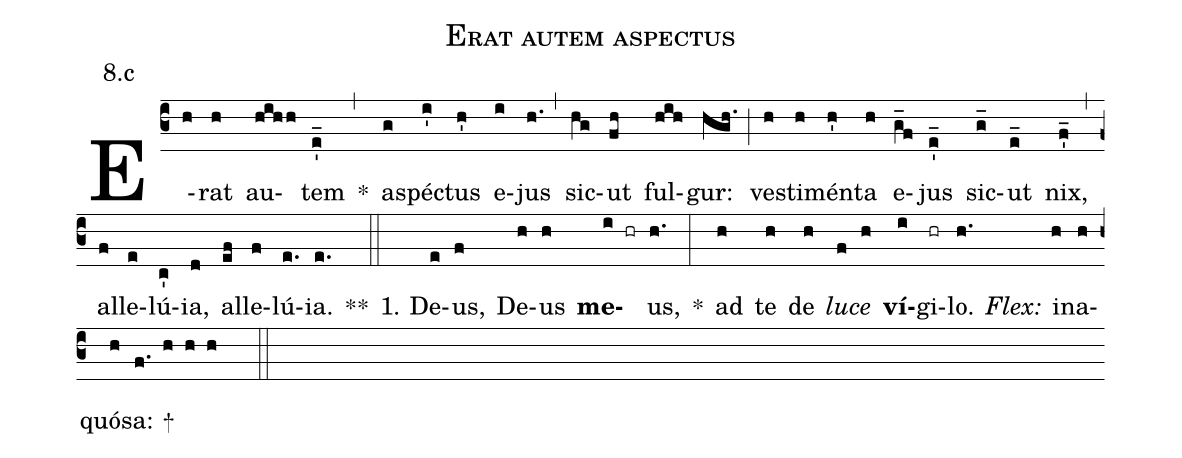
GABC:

name:Erat autem aspectus;
office-part:Antiphona;
mode:8;
annotation: 8.c;
%%
(c3) E(h)rat(h) au(hihh)tem(e'_) *(,) a(g)spé(i')ctus(h') e(i)jus(h.) (,) sic(hg)ut(fh) ful(hih)gur:(hgh.) (;) ve(h)sti(h)mén(h')ta(h) e(g_f)jus(e'_) sic(g_)ut(e_) nix,(f'_) (,) al(f)le(e)lú(c')ia,(d) al(ef)le(f)lú(e.)ia.(e.) **(::)
1. De(e)us,(f) De(h)us(h) <b>me</b>(i hr)us,(h.) *(:) ad(h) te(h) de(h) <i>lu</i>(f)<i>ce</i>(h) <b>ví</b>(i)gi(hr)lo.(h.) <i>Flex:</i>()  in(h)a(h)quó(h)sa: +(f. h h h  ::)
